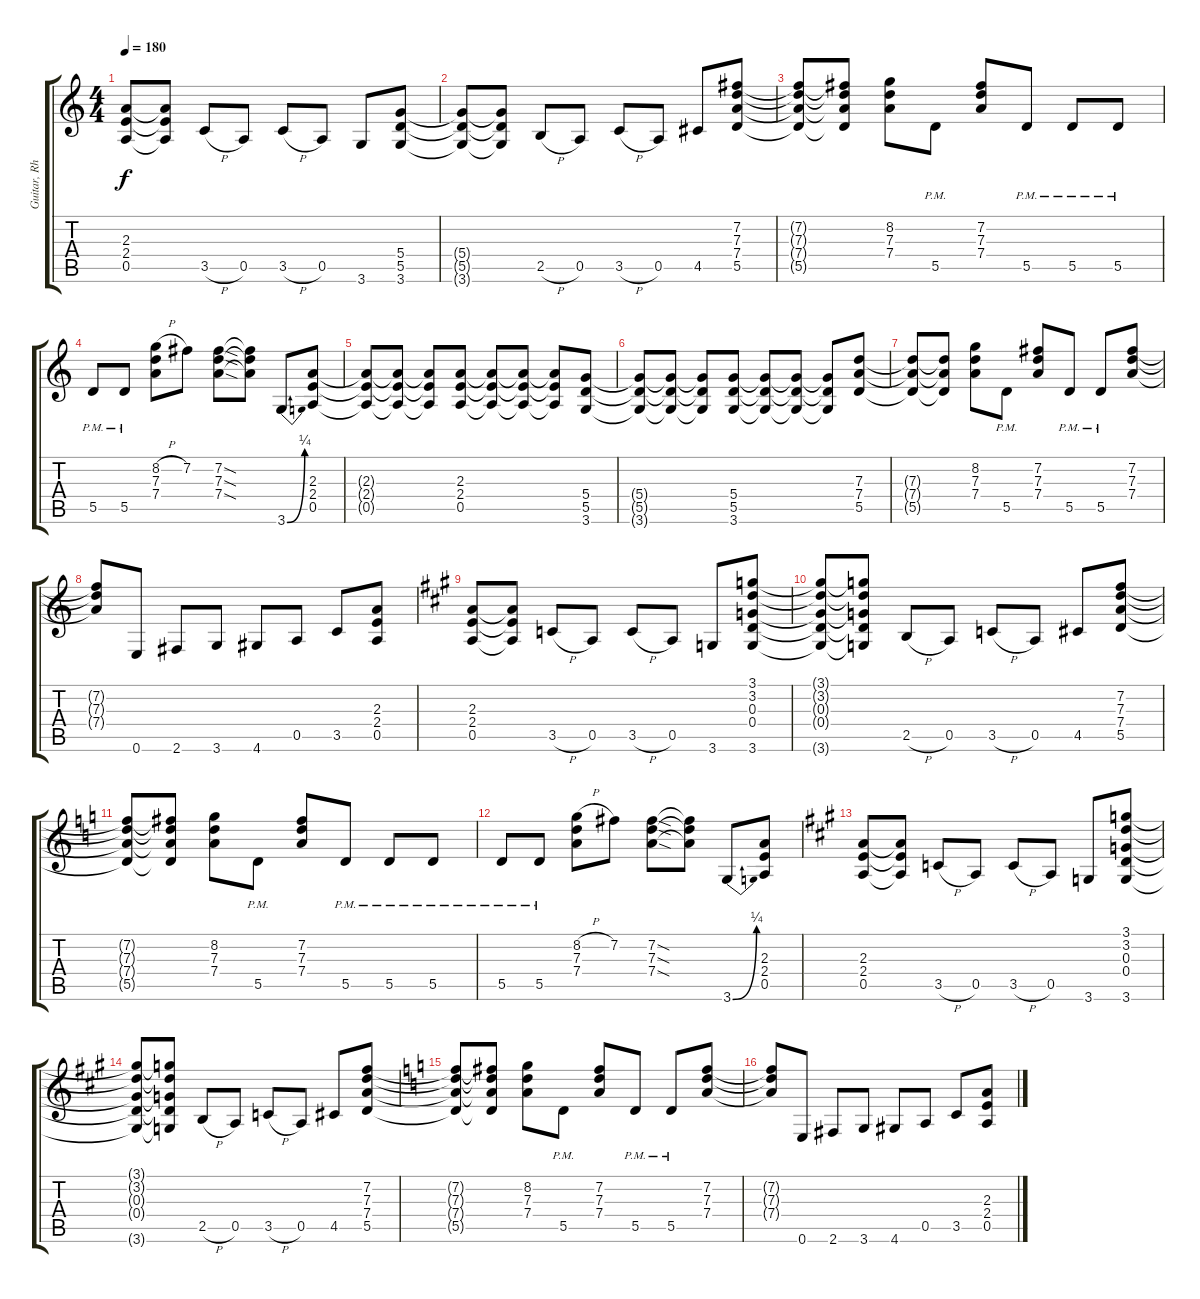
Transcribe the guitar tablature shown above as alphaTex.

\track ("Guitar, Rhythm" "Guitar, Rh") {instrument overdrivenguitar}
\staff {score tabs}
\tuning (E4 B3 G3 D3 A2 E2) {hide}
\ts (4 4)
\tempo 180
\clef g2
\ks c
(2.3{t} 2.4{t} 0.5{t}).8{dy f} (2.3{t} 2.4{t} 0.5{t}).8 3.5{h}.8 0.5.8 3.5{h}.8 0.5.8 3.6.8 (5.4 5.5 3.6).8 |
(5.4{t} 5.5{t} 3.6{t}).8 (5.4{t} 5.5{t} 3.6{t}).8 2.5{h}.8 0.5.8 3.5{h}.8 0.5.8 4.5.8 (7.2 7.3 7.4 5.5).8 |
(7.2{t} 7.3{t} 7.4{t} 5.5{t}).8 (7.2{t} 7.3{t} 7.4{t} 5.5{t}).8 (8.2 7.3 7.4).8 5.5{pm}.8 (7.2 7.3 7.4).8 5.5{pm}.8 5.5{pm}.8 5.5{pm}.8 |
5.5{pm}.8 5.5{pm}.8 (8.2{h} 7.3 7.4).8 7.2.8 (7.2{sod} 7.3{sod} 7.4{sod}).8 (7.2{t} 7.3{t} 7.4{t}).8 3.6{be (bend 0 0 60 1)}.8 (2.3 2.4 0.5).8 |
(2.3{t} 2.4{t} 0.5{t}).8 (2.3{t} 2.4{t} 0.5{t}).8 (2.3{t} 2.4{t} 0.5{t}).8 (2.3 2.4 0.5).8 (2.3{t} 2.4{t} 0.5{t}).8 (2.3{t} 2.4{t} 0.5{t}).8 (2.3{t} 2.4{t} 0.5{t}).8 (5.4 5.5 3.6).8 |
(5.4{t} 5.5{t} 3.6{t}).8 (5.4{t} 5.5{t} 3.6{t}).8 (5.4{t} 5.5{t} 3.6{t}).8 (5.4 5.5 3.6).8 (5.4{t} 5.5{t} 3.6{t}).8 (5.4{t} 5.5{t} 3.6{t}).8 (5.4{t} 5.5{t} 3.6{t}).8 (7.3 7.4 5.5).8 |
(7.3{t} 7.4{t} 5.5{t}).8 (7.3{t} 7.4{t} 5.5{t}).8 (8.2 7.3 7.4).8 5.5{pm}.8 (7.2 7.3 7.4).8 5.5{pm}.8 5.5{pm}.8 (7.2 7.3 7.4).8 |
(7.2{t} 7.3{t} 7.4{t}).8 0.6.8 2.6.8 3.6.8 4.6.8 0.5.8 3.5.8 (2.3 2.4 0.5).8 |
\ks a
(2.3 2.4 0.5).8 (2.3{t} 2.4{t} 0.5{t}).8 3.5{h}.8 0.5.8 3.5{h}.8 0.5.8 3.6.8 (3.1 3.2 0.3 0.4 3.6).8 |
(3.1{t} 3.2{t} 0.3{t} 0.4{t} 3.6{t}).8 (3.1{t} 3.2{t} 0.3{t} 0.4{t} 3.6{t}).8 2.5{h}.8 0.5.8 3.5{h}.8 0.5.8 4.5.8 (7.2 7.3 7.4 5.5).8 |
\ks c
(7.2{t} 7.3{t} 7.4{t} 5.5{t}).8 (7.2{t} 7.3{t} 7.4{t} 5.5{t}).8 (8.2 7.3 7.4).8 5.5{pm}.8 (7.2 7.3 7.4).8 5.5{pm}.8 5.5{pm}.8 5.5{pm}.8 |
5.5{pm}.8 5.5{pm}.8 (8.2{h} 7.3 7.4).8 7.2.8 (7.2{sod} 7.3{sod} 7.4{sod}).8 (7.2{t} 7.3{t} 7.4{t}).8 3.6{be (bend 0 0 60 1)}.8 (2.3 2.4 0.5).8 |
\ks a
(2.3 2.4 0.5).8 (2.3{t} 2.4{t} 0.5{t}).8 3.5{h}.8 0.5.8 3.5{h}.8 0.5.8 3.6.8 (3.1 3.2 0.3 0.4 3.6).8 |
(3.1{t} 3.2{t} 0.3{t} 0.4{t} 3.6{t}).8 (3.1{t} 3.2{t} 0.3{t} 0.4{t} 3.6{t}).8 2.5{h}.8 0.5.8 3.5{h}.8 0.5.8 4.5.8 (7.2 7.3 7.4 5.5).8 |
\ks c
(7.2{t} 7.3{t} 7.4{t} 5.5{t}).8 (7.2{t} 7.3{t} 7.4{t} 5.5{t}).8 (8.2 7.3 7.4).8 5.5{pm}.8 (7.2 7.3 7.4).8 5.5{pm}.8 5.5{pm}.8 (7.2 7.3 7.4).8 |
(7.2{t} 7.3{t} 7.4{t}).8 0.6.8 2.6.8 3.6.8 4.6.8 0.5.8 3.5.8 (2.3 2.4 0.5).8
